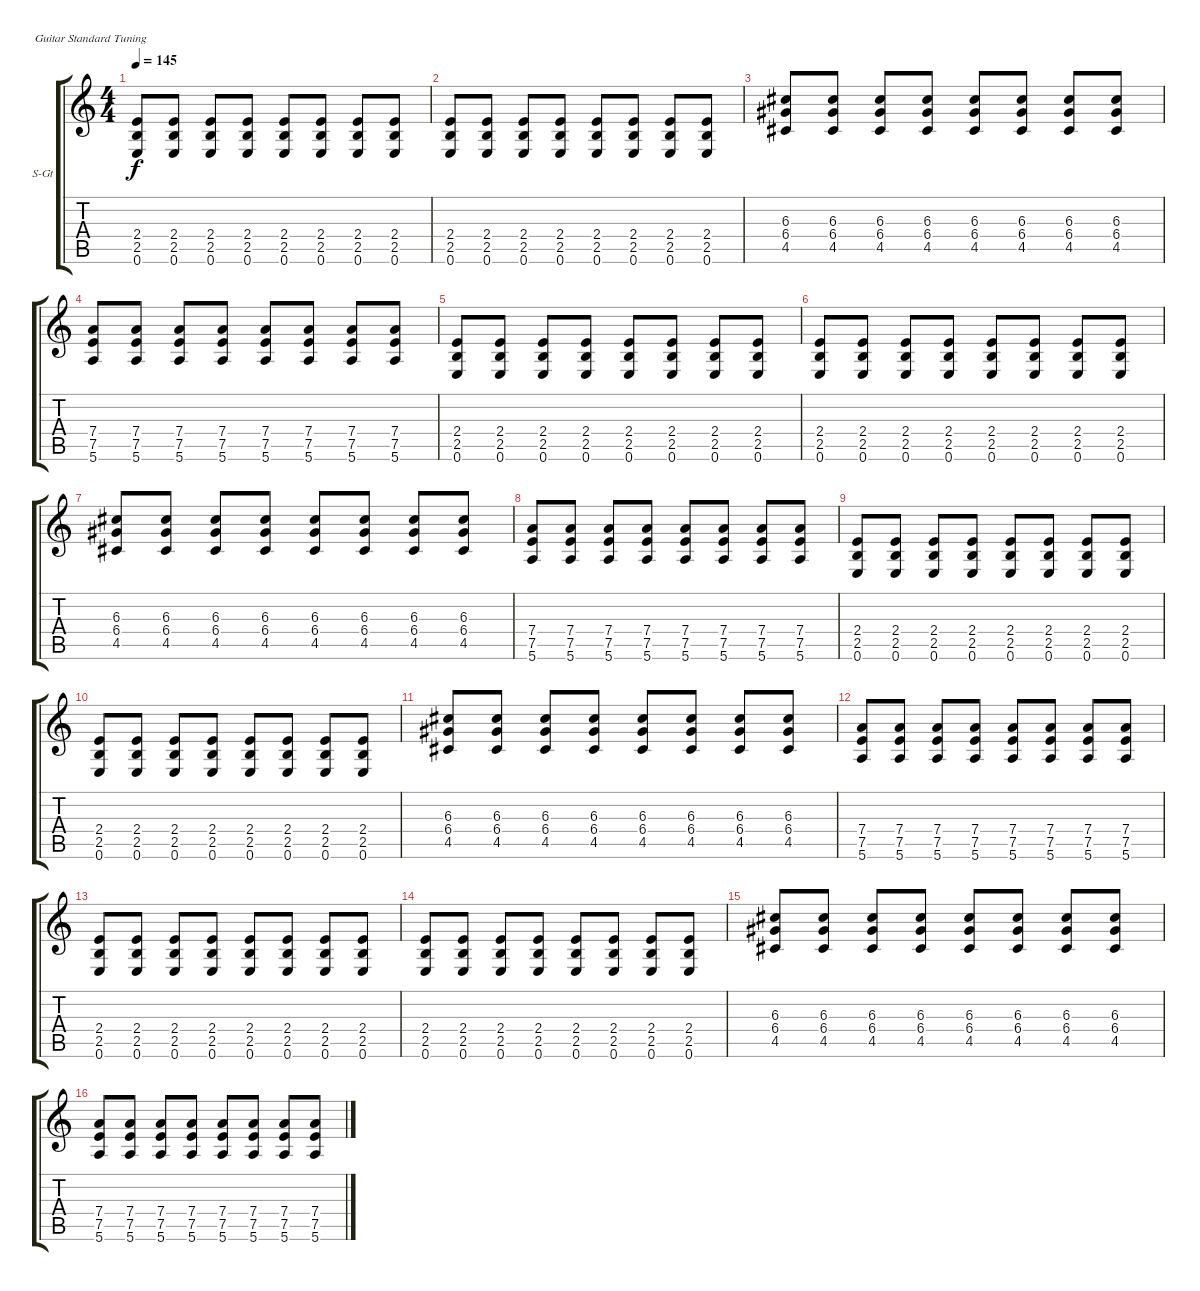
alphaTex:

\defaultSystemsLayout 4
\bracketExtendMode groupsimilarinstruments
\firstSystemTrackNameOrientation horizontal
\otherSystemsTrackNameOrientation horizontal
\track ("Brian Sella" "S-Gt") {instrument acousticguitarsteel}
\staff {score tabs}
\tuning (E4 B3 G3 D3 A2 E2)
\ts (4 4)
\tempo 145
\clef g2
\ks c
(0.6 2.5 2.4).8{dy f} (0.6 2.5 2.4).8 (0.6 2.5 2.4).8 (0.6 2.5 2.4).8 (0.6 2.5 2.4).8 (0.6 2.5 2.4).8 (0.6 2.5 2.4).8 (0.6 2.5 2.4).8 |
(0.6 2.5 2.4).8 (0.6 2.5 2.4).8 (0.6 2.5 2.4).8 (0.6 2.5 2.4).8 (0.6 2.5 2.4).8 (0.6 2.5 2.4).8 (0.6 2.5 2.4).8 (0.6 2.5 2.4).8 |
(4.5 6.4 6.3).8 (6.3 6.4 4.5).8 (4.5 6.4 6.3).8 (6.3 6.4 4.5).8 (4.5 6.4 6.3).8 (6.3 6.4 4.5).8 (4.5 6.4 6.3).8 (6.3 6.4 4.5).8 |
(5.6 7.5 7.4).8 (7.4 7.5 5.6).8 (5.6 7.5 7.4).8 (7.4 7.5 5.6).8 (5.6 7.5 7.4).8 (7.4 7.5 5.6).8 (5.6 7.5 7.4).8 (7.4 7.5 5.6).8 |
(0.6 2.5 2.4).8 (0.6 2.5 2.4).8 (0.6 2.5 2.4).8 (0.6 2.5 2.4).8 (0.6 2.5 2.4).8 (0.6 2.5 2.4).8 (0.6 2.5 2.4).8 (0.6 2.5 2.4).8 |
(0.6 2.5 2.4).8 (0.6 2.5 2.4).8 (0.6 2.5 2.4).8 (0.6 2.5 2.4).8 (0.6 2.5 2.4).8 (0.6 2.5 2.4).8 (0.6 2.5 2.4).8 (0.6 2.5 2.4).8 |
(4.5 6.4 6.3).8 (6.3 6.4 4.5).8 (4.5 6.4 6.3).8 (6.3 6.4 4.5).8 (4.5 6.4 6.3).8 (6.3 6.4 4.5).8 (4.5 6.4 6.3).8 (6.3 6.4 4.5).8 |
(5.6 7.5 7.4).8 (7.4 7.5 5.6).8 (5.6 7.5 7.4).8 (7.4 7.5 5.6).8 (5.6 7.5 7.4).8 (7.4 7.5 5.6).8 (5.6 7.5 7.4).8 (7.4 7.5 5.6).8 |
(0.6 2.5 2.4).8 (0.6 2.5 2.4).8 (0.6 2.5 2.4).8 (0.6 2.5 2.4).8 (0.6 2.5 2.4).8 (0.6 2.5 2.4).8 (0.6 2.5 2.4).8 (0.6 2.5 2.4).8 |
(0.6 2.5 2.4).8 (0.6 2.5 2.4).8 (0.6 2.5 2.4).8 (0.6 2.5 2.4).8 (0.6 2.5 2.4).8 (0.6 2.5 2.4).8 (0.6 2.5 2.4).8 (0.6 2.5 2.4).8 |
(4.5 6.4 6.3).8 (6.3 6.4 4.5).8 (4.5 6.4 6.3).8 (6.3 6.4 4.5).8 (4.5 6.4 6.3).8 (6.3 6.4 4.5).8 (4.5 6.4 6.3).8 (6.3 6.4 4.5).8 |
(5.6 7.5 7.4).8 (7.4 7.5 5.6).8 (5.6 7.5 7.4).8 (7.4 7.5 5.6).8 (5.6 7.5 7.4).8 (7.4 7.5 5.6).8 (5.6 7.5 7.4).8 (7.4 7.5 5.6).8 |
(0.6 2.5 2.4).8 (0.6 2.5 2.4).8 (0.6 2.5 2.4).8 (0.6 2.5 2.4).8 (0.6 2.5 2.4).8 (0.6 2.5 2.4).8 (0.6 2.5 2.4).8 (0.6 2.5 2.4).8 |
(0.6 2.5 2.4).8 (0.6 2.5 2.4).8 (0.6 2.5 2.4).8 (0.6 2.5 2.4).8 (0.6 2.5 2.4).8 (0.6 2.5 2.4).8 (0.6 2.5 2.4).8 (0.6 2.5 2.4).8 |
(4.5 6.4 6.3).8 (6.3 6.4 4.5).8 (4.5 6.4 6.3).8 (6.3 6.4 4.5).8 (4.5 6.4 6.3).8 (6.3 6.4 4.5).8 (4.5 6.4 6.3).8 (6.3 6.4 4.5).8 |
(5.6 7.5 7.4).8 (7.4 7.5 5.6).8 (5.6 7.5 7.4).8 (7.4 7.5 5.6).8 (5.6 7.5 7.4).8 (7.4 7.5 5.6).8 (5.6 7.5 7.4).8 (7.4 7.5 5.6).8
